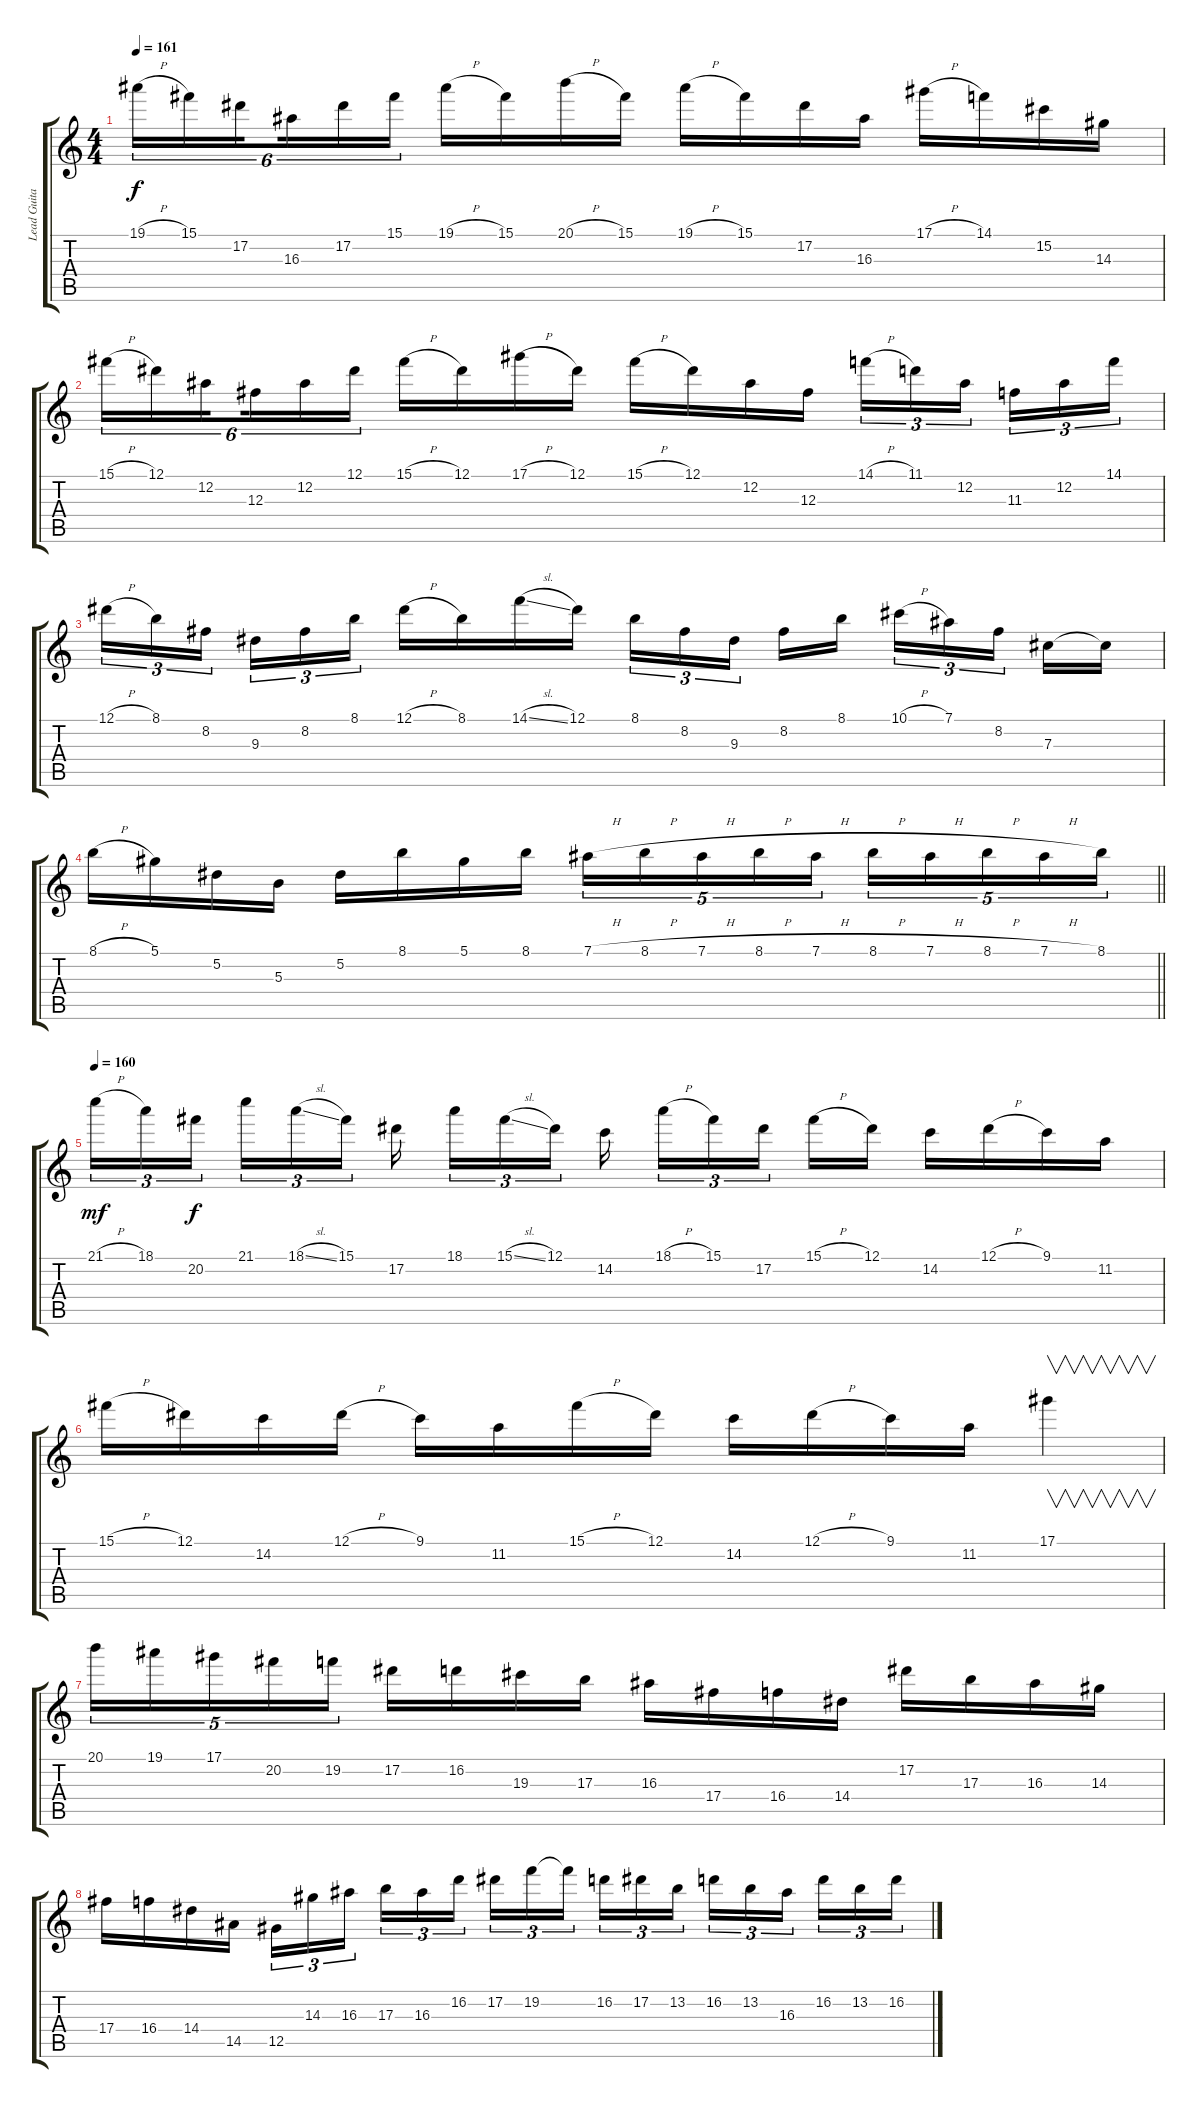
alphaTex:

\track ("Lead Guitar" "Lead Guita") {instrument overdrivenguitar}
\staff {score tabs}
\tuning (Eb4 Bb3 Gb3 Db3 Ab2 Eb2) {hide}
\ts (4 4)
\tempo 161
\clef g2
\ks c
19.1{h}.16{tu (6 4) dy f} 15.1.16{tu (6 4)} 17.2.16{tu (6 4) beam splitsecondary} 16.3.16{tu (6 4)} 17.2.16{tu (6 4)} 15.1.16{tu (6 4)} 19.1{h}.16 15.1.16 20.1{h}.16 15.1.16 19.1{h}.16 15.1.16 17.2.16 16.3.16 17.1{h}.16 14.1.16 15.2.16 14.3.16 |
15.1{h}.16{tu (6 4)} 12.1.16{tu (6 4)} 12.2.16{tu (6 4) beam splitsecondary} 12.3.16{tu (6 4)} 12.2.16{tu (6 4)} 12.1.16{tu (6 4)} 15.1{h}.16 12.1.16 17.1{h}.16 12.1.16 15.1{h}.16 12.1.16 12.2.16 12.3.16 14.1{h}.16{tu (3 2)} 11.1.16{tu (3 2)} 12.2.16{tu (3 2) beam splitsecondary} 11.3.16{tu (3 2)} 12.2.16{tu (3 2)} 14.1.16{tu (3 2)} |
12.1{h}.16{tu (3 2)} 8.1.16{tu (3 2)} 8.2.16{tu (3 2) beam splitsecondary} 9.3.16{tu (3 2)} 8.2.16{tu (3 2)} 8.1.16{tu (3 2)} 12.1{h}.16 8.1.16 14.1{sl}.16 12.1.16 8.1.16{tu (3 2)} 8.2.16{tu (3 2)} 9.3.16{tu (3 2) beam splitsecondary} 8.2.16 8.1.16 10.1{h}.16{tu (3 2)} 7.1.16{tu (3 2)} 8.2.16{tu (3 2) beam splitsecondary} 7.3.16 7.3{t}.16 |
\barLineRight lightlight
8.1{h}.16 5.1.16 5.2.16 5.3.16 5.2.16 8.1.16 5.1.16 8.1.16 7.1{h}.16{tu (5 4)} 8.1{h}.16{tu (5 4)} 7.1{h}.16{tu (5 4)} 8.1{h}.16{tu (5 4)} 7.1{h}.16{tu (5 4)} 8.1{h}.16{tu (5 4)} 7.1{h}.16{tu (5 4)} 8.1{h}.16{tu (5 4)} 7.1{h}.16{tu (5 4)} 8.1.16{tu (5 4)} |
\section ("" "")
\tempo 160
21.1{h}.16{tu (3 2) dy mf} 18.1.16{tu (3 2)} 20.2.16{tu (3 2) dy f beam splitsecondary} 21.1.16{tu (3 2)} 18.1{sl}.16{tu (3 2)} 15.1.16{tu (3 2)} 17.2.16{beam splitsecondary} 18.1.16{tu (3 2)} 15.1{sl}.16{tu (3 2)} 12.1.16{tu (3 2) beam splitsecondary} 14.2.16 18.1{h}.16{tu (3 2)} 15.1.16{tu (3 2)} 17.2.16{tu (3 2) beam splitsecondary} 15.1{h}.16 12.1.16 14.2.16 12.1{h}.16 9.1.16 11.2.16 |
15.1{h}.16 12.1.16 14.2.16 12.1{h}.16 9.1.16 11.2.16 15.1{h}.16 12.1.16 14.2.16 12.1{h}.16 9.1.16 11.2.16 17.1.4{v} |
20.1.16{tu (5 4)} 19.1.16{tu (5 4)} 17.1.16{tu (5 4)} 20.2.16{tu (5 4)} 19.2.16{tu (5 4)} 17.2.16 16.2.16 19.3.16 17.3.16 16.3.16 17.4.16 16.4.16 14.4.16 17.2.16 17.3.16 16.3.16 14.3.16 |
17.4.16 16.4.16 14.4.16 14.5.16 12.5.16{tu (3 2)} 14.3.16{tu (3 2)} 16.3.16{tu (3 2) beam splitsecondary} 17.3.16{tu (3 2)} 16.3.16{tu (3 2)} 16.2.16{tu (3 2)} 17.2.16{tu (3 2)} 19.2.16{tu (3 2)} 19.2{t}.16{tu (3 2) beam splitsecondary} 16.2.16{tu (3 2)} 17.2.16{tu (3 2)} 13.2.16{tu (3 2)} 16.2.16{tu (3 2)} 13.2.16{tu (3 2)} 16.3.16{tu (3 2) beam splitsecondary} 16.2.16{tu (3 2)} 13.2.16{tu (3 2)} 16.2.16{tu (3 2)}
